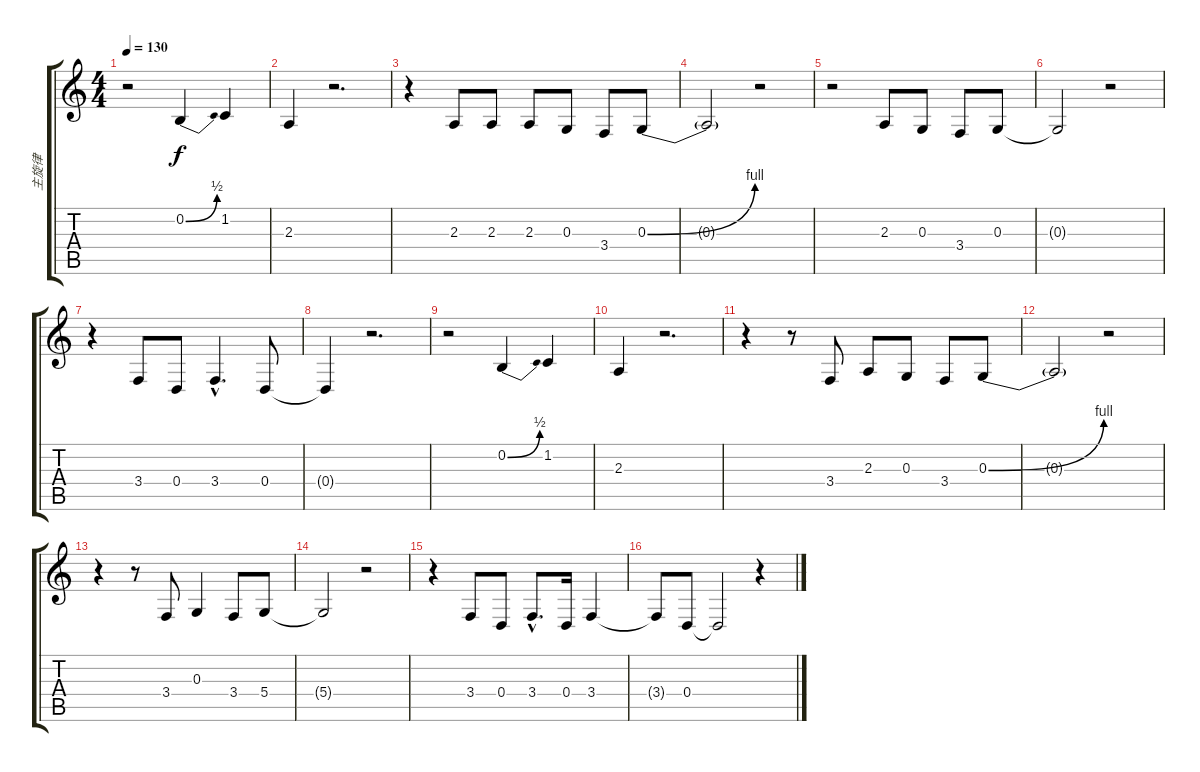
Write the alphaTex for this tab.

\track ("主旋律" "主旋律") {instrument synthvoice}
\staff {score tabs}
\tuning (E4 B3 G3 D3 A2 E2) {hide}
\ts (4 4)
\tempo 130
\clef g2
\ks c
r.2{dy f} 0.2{be (bend 0 0 60 2)}.4 1.2.4 |
2.3.4 r.2{d} |
r.4 2.3.8 2.3.8 2.3.8 0.3.8 3.4.8 0.3{be (bend 0 0 60 4)}.8 |
0.3{t}.2 r.2 |
r.2 2.3.8 0.3.8 3.4.8 0.3.8 |
0.3{t}.2 r.2 |
r.4 3.4.8 0.4.8 3.4{hac}.4{d} 0.4.8 |
0.4{t}.4 r.2{d} |
r.2 0.2{be (bend 0 0 60 2)}.4 1.2.4 |
2.3.4 r.2{d} |
r.4 r.8 3.4.8 2.3.8 0.3.8 3.4.8 0.3{be (bend 0 0 60 4)}.8 |
0.3{t}.2 r.2 |
r.4 r.8 3.4.8 0.3.4 3.4.8 5.4.8 |
5.4{t}.2 r.2 |
r.4 3.4.8 0.4.8 3.4{hac}.8{d} 0.4.16 3.4.4 |
3.4{t}.8 0.4.8 0.4{t}.2 r.4
